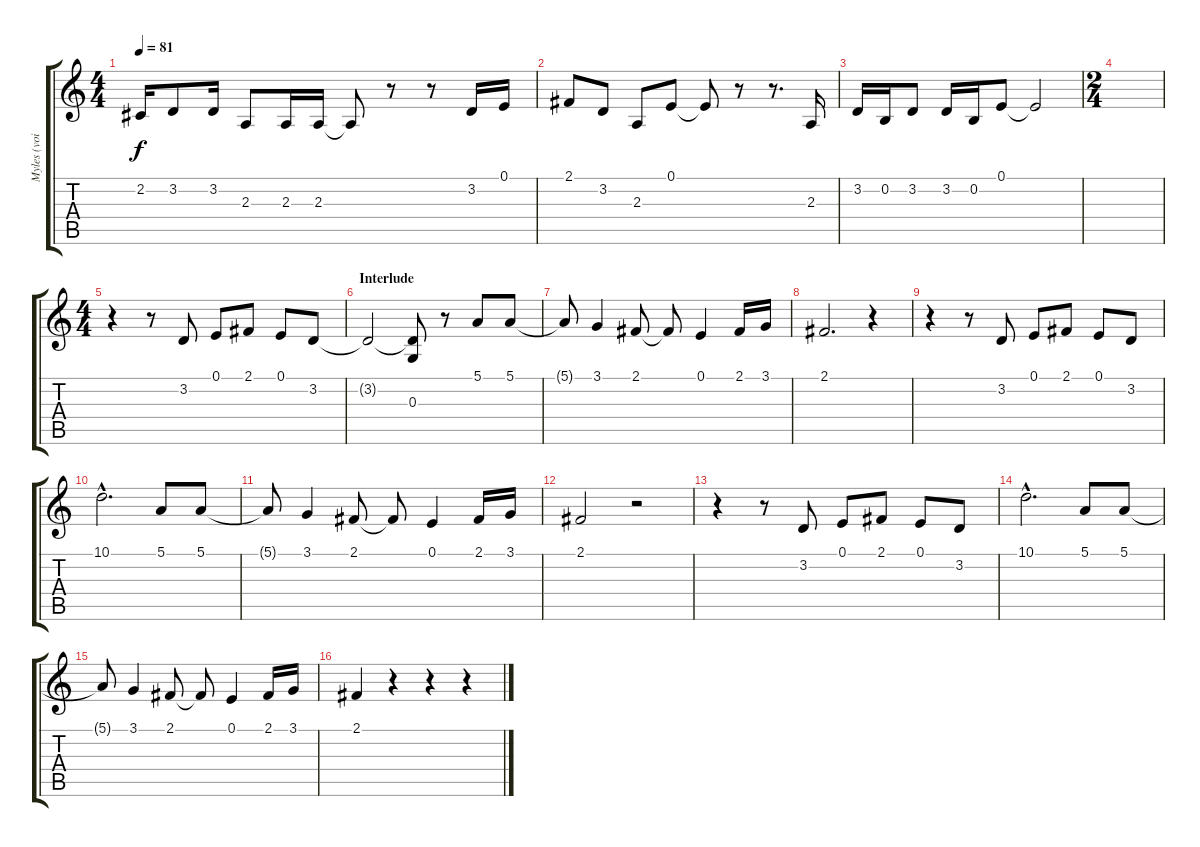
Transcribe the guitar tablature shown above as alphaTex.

\track ("Myles (voice)" "Myles (voi") {instrument cello}
\staff {score tabs}
\tuning (E4 B3 G3 D3 A2 E2) {hide}
\ts (4 4)
\tempo 81
\clef g2
\ks c
2.2{t}.16{dy f} 3.2.8 3.2.16 2.3.8 2.3.16 2.3.16 2.3{t}.8 r.8 r.8 3.2.16 0.1.16 |
2.1.8 3.2.8 2.3.8 0.1.8 0.1{t}.8 r.8 r.8{d} 2.3.16 |
3.2.16 0.2.16 3.2.8 3.2.16 0.2.16 0.1.8 0.1{t}.2 |
\ts (2 4)
|
\ts (4 4)
r.4 r.8 3.2.8 0.1.8 2.1.8 0.1.8 3.2.8 |
\section ("" "Interlude")
3.2{t}.2 (3.2{t} 0.3).8 r.8 5.1.8 5.1.8 |
5.1{t}.8 3.1.4 2.1.8 2.1{t}.8 0.1.4 2.1.16 3.1.16 |
2.1.2{d} r.4 |
r.4 r.8 3.2.8 0.1.8 2.1.8 0.1.8 3.2.8 |
10.1{hac}.2{d} 5.1.8 5.1.8 |
5.1{t}.8 3.1.4 2.1.8 2.1{t}.8 0.1.4 2.1.16 3.1.16 |
2.1.2 r.2 |
r.4 r.8 3.2.8 0.1.8 2.1.8 0.1.8 3.2.8 |
10.1{hac}.2{d} 5.1.8 5.1.8 |
5.1{t}.8 3.1.4 2.1.8 2.1{t}.8 0.1.4 2.1.16 3.1.16 |
2.1.4 r.4 r.4 r.4
